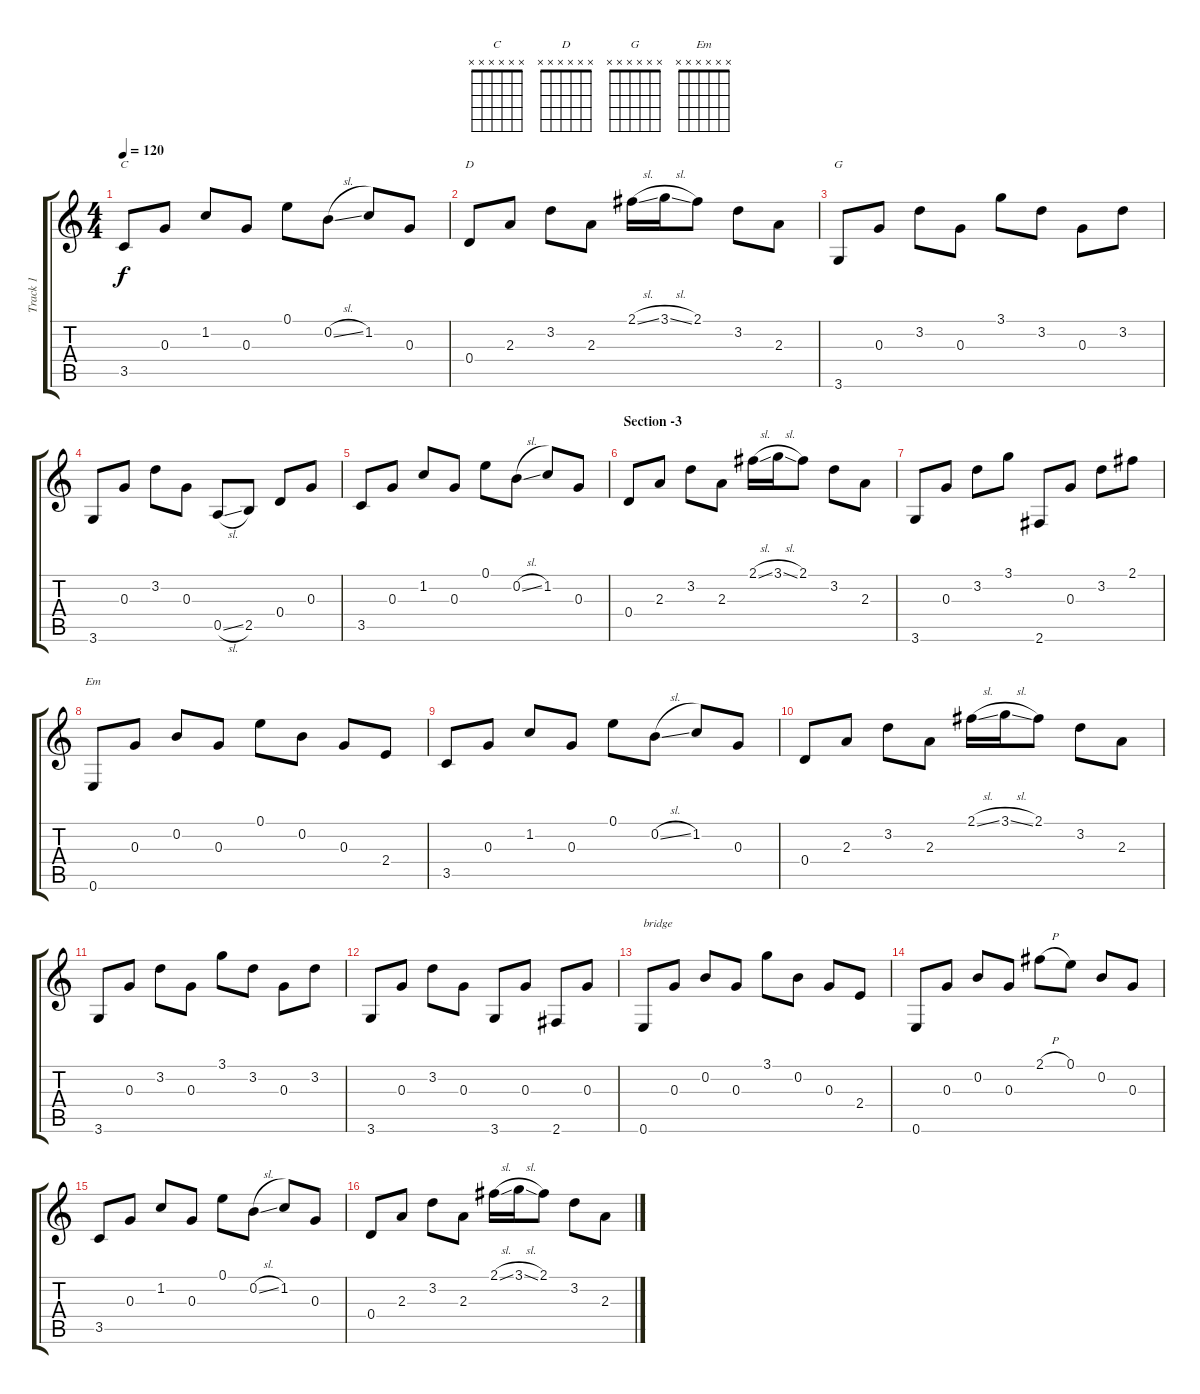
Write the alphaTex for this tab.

\track ("Track 1" "Track 1") {instrument acousticguitarsteel}
\staff {score tabs}
\tuning (E4 B3 G3 D3 A2 E2) {hide}
\chord ("C" x x x x x x)
\chord ("D" x x x x x x)
\chord ("G" x x x x x x)
\chord ("Em" x x x x x x)
\ts (4 4)
\tempo 120
\clef g2
\ks c
3.5.8{ch "C" dy f} 0.3.8 1.2.8 0.3.8 0.1.8 0.2{sl}.8 1.2.8 0.3.8 |
0.4.8{ch "D"} 2.3.8 3.2.8 2.3.8 2.1{sl}.16 3.1{sl}.16 2.1.8 3.2.8 2.3.8 |
3.6.8{ch "G"} 0.3.8 3.2.8 0.3.8 3.1.8 3.2.8 0.3.8 3.2.8 |
3.6.8 0.3.8 3.2.8 0.3.8 0.5{sl}.8 2.5.8 0.4.8 0.3.8 |
3.5.8 0.3.8 1.2.8 0.3.8 0.1.8 0.2{sl}.8 1.2.8 0.3.8 |
\section ("" "Section -3")
0.4.8 2.3.8 3.2.8 2.3.8 2.1{sl}.16 3.1{sl}.16 2.1.8 3.2.8 2.3.8 |
\section ("" "")
3.6.8 0.3.8 3.2.8 3.1.8 2.6.8 0.3.8 3.2.8 2.1.8 |
0.6.8{ch "Em"} 0.3.8 0.2.8 0.3.8 0.1.8 0.2.8 0.3.8 2.4.8 |
3.5.8 0.3.8 1.2.8 0.3.8 0.1.8 0.2{sl}.8 1.2.8 0.3.8 |
0.4.8 2.3.8 3.2.8 2.3.8 2.1{sl}.16 3.1{sl}.16 2.1.8 3.2.8 2.3.8 |
3.6.8 0.3.8 3.2.8 0.3.8 3.1.8 3.2.8 0.3.8 3.2.8 |
3.6.8 0.3.8 3.2.8 0.3.8 3.6.8 0.3.8 2.6.8 0.3.8 |
0.6.8{txt "bridge"} 0.3.8 0.2.8 0.3.8 3.1.8 0.2.8 0.3.8 2.4.8 |
0.6.8 0.3.8 0.2.8 0.3.8 2.1{h}.8 0.1.8 0.2.8 0.3.8 |
3.5.8 0.3.8 1.2.8 0.3.8 0.1.8 0.2{sl}.8 1.2.8 0.3.8 |
0.4.8 2.3.8 3.2.8 2.3.8 2.1{sl}.16 3.1{sl}.16 2.1.8 3.2.8 2.3.8
